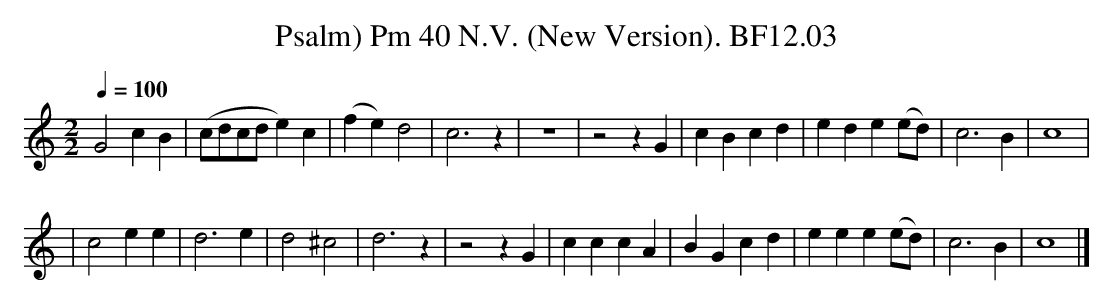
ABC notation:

X:1
T:Psalm) Pm 40 N.V. (New Version). BF12.03
M:2/2
L:1/4
Q:1/4=100
K:CMaj
G2cB|(c/2d/2c/2d/2e)c|(fe)d2|c3z|z4|\
z2zG|cBcd|ede(e/2d/2)|c3B|c4|
|c2ee|d3e|d2^c2|d3z|z2zG|cccA|\
BGcd|eee(e/2d/2)|c3B|c4|]
